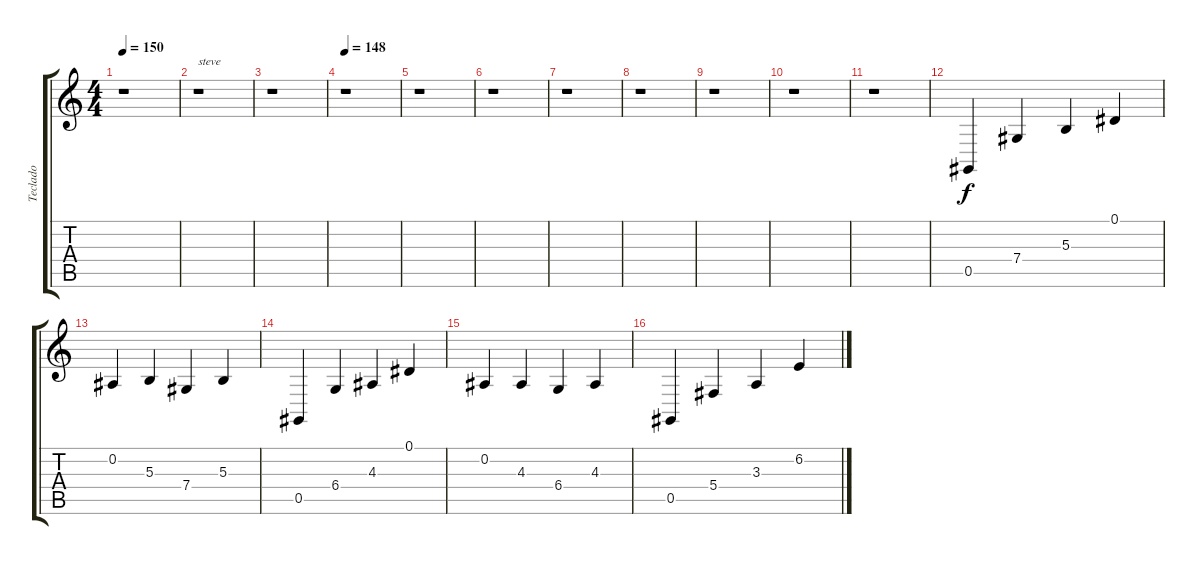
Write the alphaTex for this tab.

\track ("Teclado" "Teclado") {instrument harpsichord}
\staff {score tabs}
\tuning (Eb4 Bb3 Gb3 Db3 Ab2 Eb2) {hide}
\ts (4 4)
\tempo 150
\clef g2
\ks c
r.1{dy f instrument harpsichord} |
r.1{txt "steve"} |
r.1 |
\tempo 148
r.1 |
r.1 |
r.1 |
r.1 |
r.1 |
r.1 |
r.1 |
r.1 |
0.5.4{volume 6} 7.4.4 5.3.4 0.1.4 |
0.2.4 5.3.4 7.4.4 5.3.4 |
0.5.4 6.4.4 4.3.4 0.1.4 |
0.2.4 4.3.4 6.4.4 4.3.4 |
0.5.4 5.4.4 3.3.4 6.2.4
